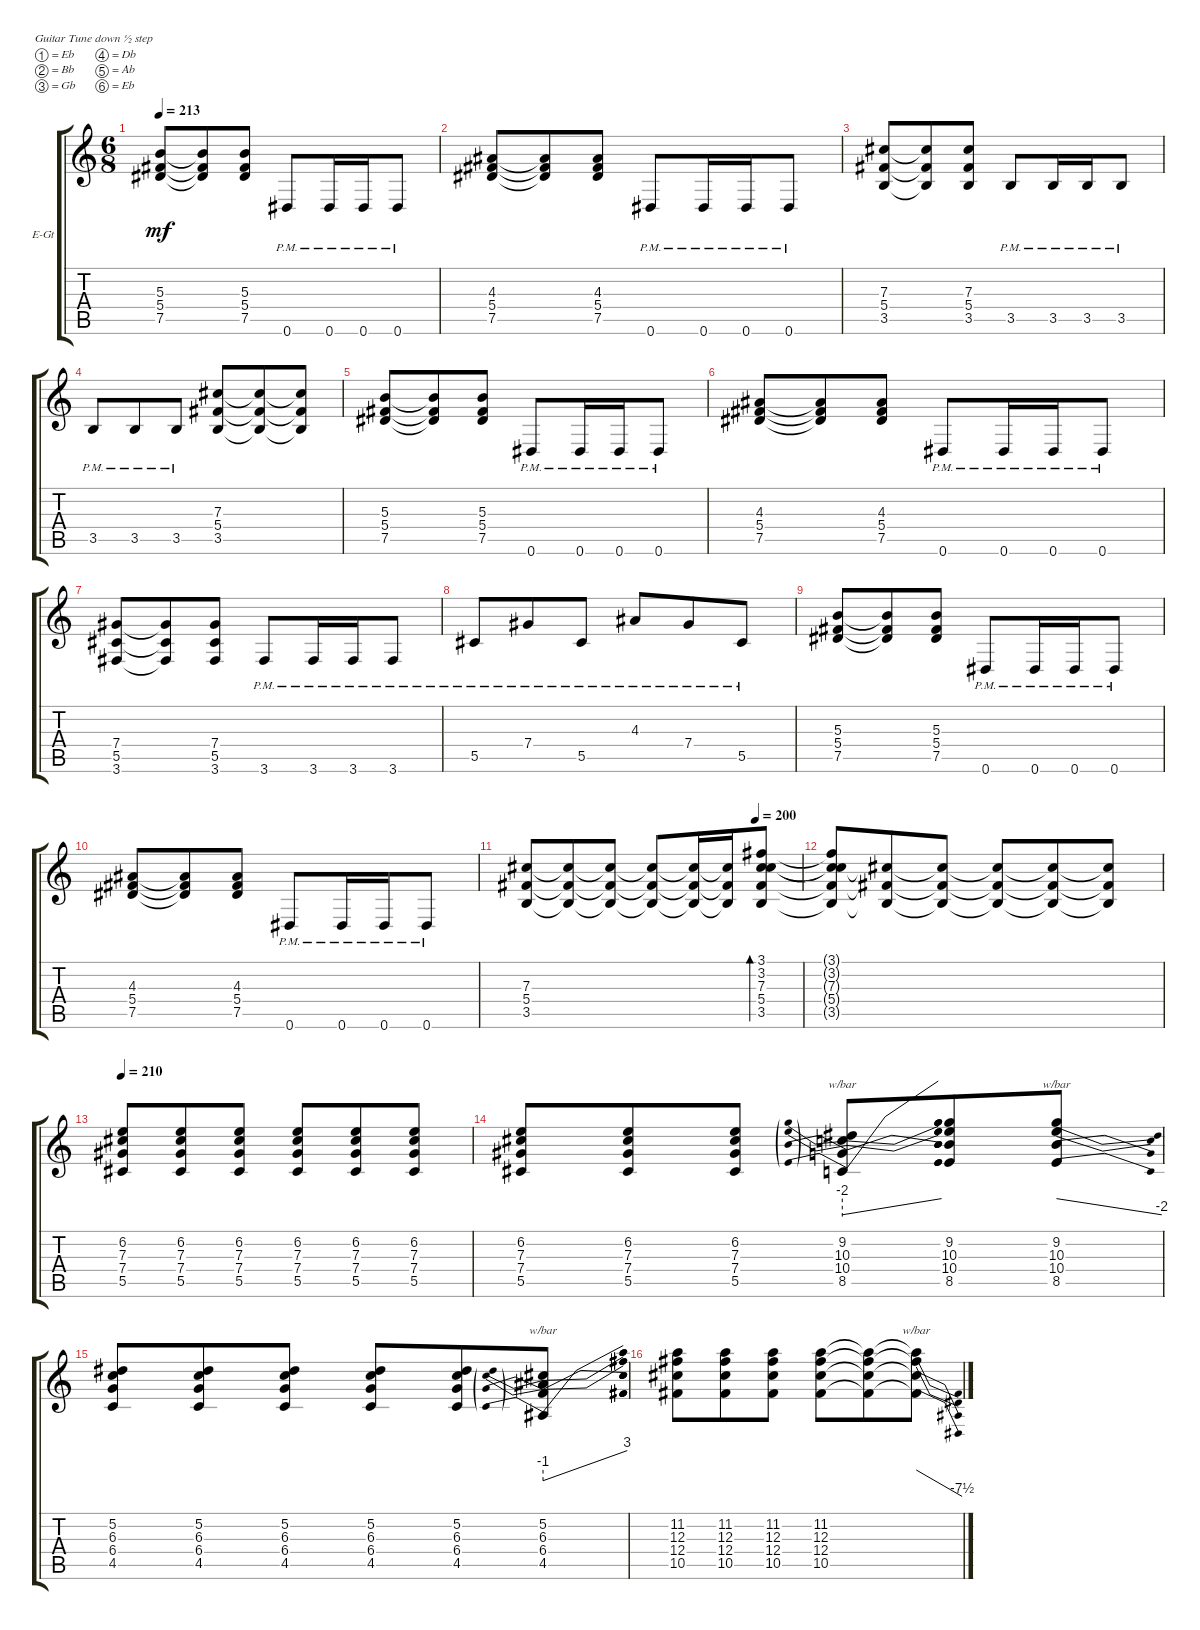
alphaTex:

\bracketExtendMode groupsimilarinstruments
\firstSystemTrackNameOrientation horizontal
\otherSystemsTrackNameOrientation horizontal
\track ("right" "E-Gt") {instrument distortionguitar}
\staff {score tabs}
\tuning (Eb4 Bb3 Gb3 Db3 Ab2 Eb2)
\ts (6 8)
\tempo 213
\clef g2
\ks c
(7.5 5.4 5.3).8{dy mf} (7.5{t} 5.3{t} 5.4{t}).8 (7.5 5.4 5.3).8 0.6{pm}.8 0.6{pm}.16 0.6{pm}.16 0.6{pm}.8 |
(7.5 5.4 4.3).8 (7.5{t} 4.3{t} 5.4{t}).8 (7.5 5.4 4.3).8 0.6{pm}.8 0.6{pm}.16 0.6{pm}.16 0.6{pm}.8 |
(3.5 5.4 7.3).8 (3.5{t} 5.4{t} 7.3{t}).8 (3.5 5.4 7.3).8 3.5{pm}.8 3.5{pm}.16 3.5{pm}.16 3.5{pm}.8 |
3.5{pm}.8 3.5{pm}.8 3.5{pm}.8 (3.5 5.4 7.3).8 (3.5{t} 7.3{t} 5.4{t}).8 (3.5{t} 7.3{t} 5.4{t}).8 |
(7.5 5.4 5.3).8 (7.5{t} 5.3{t} 5.4{t}).8 (7.5 5.4 5.3).8 0.6{pm}.8 0.6{pm}.16 0.6{pm}.16 0.6{pm}.8 |
(7.5 5.4 4.3).8 (7.5{t} 4.3{t} 5.4{t}).8 (7.5 5.4 4.3).8 0.6{pm}.8 0.6{pm}.16 0.6{pm}.16 0.6{pm}.8 |
(3.6 5.5 7.4).8 (3.6{t} 7.4{t} 5.5{t}).8 (3.6 5.5 7.4).8 3.6{pm}.8 3.6{pm}.16 3.6{pm}.16 3.6{pm}.8 |
5.5{pm}.8 7.4{pm}.8 5.5{pm}.8 4.3{pm}.8 7.4{pm}.8 5.5{pm}.8 |
(7.5 5.4 5.3).8 (7.5{t} 5.3{t} 5.4{t}).8 (7.5 5.4 5.3).8 0.6{pm}.8 0.6{pm}.16 0.6{pm}.16 0.6{pm}.8 |
(7.5 5.4 4.3).8 (7.5{t} 4.3{t} 5.4{t}).8 (7.5 5.4 4.3).8 0.6{pm}.8 0.6{pm}.16 0.6{pm}.16 0.6{pm}.8 |
\tempo (200 0.833333)
(3.5 5.4 7.3).8 (3.5{t} 5.4{t} 7.3{t}).8 (3.5{t} 5.4{t} 7.3{t}).8 (3.5{t} 7.3{t} 5.4{t}).8 (3.5{t} 7.3{t} 5.4{t}).16 (3.5{t} 7.3{t} 5.4{t}).16 (3.5 7.3 5.4 3.2 3.1).8{bd 240} |
(3.5{t} 5.4{t} 7.3{t} 3.2{t} 3.1{t}).8 (3.5{t} 5.4{t} 7.3{t}).8 (3.5{t} 5.4{t} 7.3{t}).8 (3.5{t} 5.4{t} 7.3{t}).8 (3.5{t} 5.4{t} 7.3{t}).8 (3.5{t} 5.4{t} 7.3{t}).8 |
\tempo 210
(5.5 7.4 7.3 6.2).8 (5.5 7.4 7.3 6.2).8 (5.5 7.4 7.3 6.2).8 (5.5 7.4 7.3 6.2).8 (5.5 7.4 7.3 6.2).8 (5.5 7.4 7.3 6.2).8 |
(5.5 7.4 7.3 6.2).8 (5.5 7.4 7.3 6.2).8 (5.5 7.4 7.3 6.2).8 (8.5 10.4 10.3 9.2).8{tbe (predivedive default 0 -8 30 0)} (8.5 10.4 10.3 9.2).8 (8.5 10.4 10.3 9.2).8{tbe (dive default 24.599999999999998 0 60 -8)} |
(4.5 6.4 6.3 5.2).8 (4.5 6.4 6.3 5.2).8 (4.5 6.4 6.3 5.2).8 (4.5 6.4 6.3 5.2).8 (4.5 6.4 6.3 5.2).8 (4.5 6.4 6.3 5.2).8{tbe (predivedive default 0 -4 60 12)} |
(10.5 12.4 12.3 11.2).8 (10.5 12.4 12.3 11.2).8 (10.5 12.4 12.3 11.2).8 (10.5 12.4 12.3 11.2).8 (10.5{t} 12.4{t} 12.3{t} 11.2{t}).8 (10.5{t} 12.4{t} 12.3{t} 11.2{t}).8{tbe (dive default 0 0 55.199999999999996 -30)}
